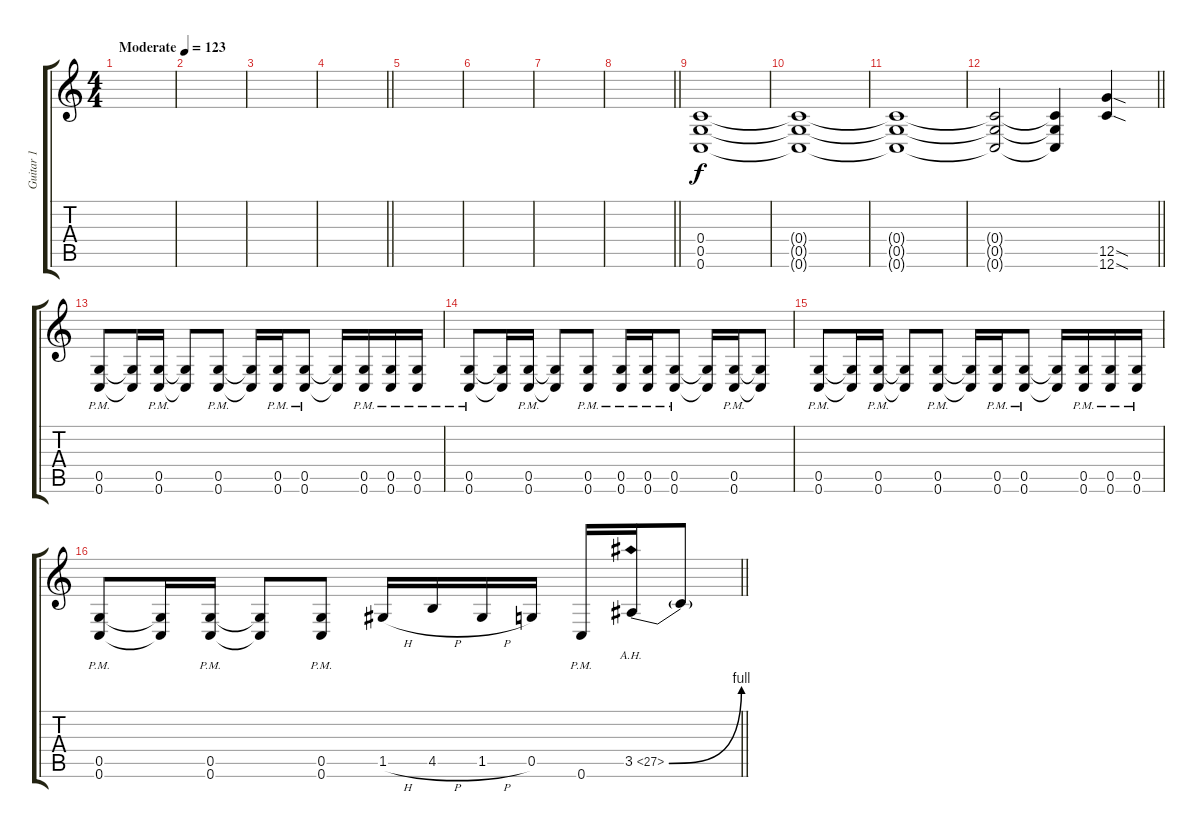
\track ("Guitar 1" "Guitar 1") {instrument distortionguitar}
\staff {score tabs}
\tuning (D4 A3 F3 C3 G2 C2) {hide}
\ts (4 4)
\tempo (123 "Moderate")
\clef g2
\ks c
|
|
|
\barLineRight lightlight
|
|
|
|
\barLineRight lightlight
|
(0.4 0.5 0.6).1 |
(0.4{t} 0.5{t} 0.6{t}).1 |
(0.4{t} 0.5{t} 0.6{t}).1 |
\barLineRight lightlight
(0.4{t} 0.5{t} 0.6{t}).2 (0.4{t} 0.5{t} 0.6{t}).4 (12.5{sod} 12.6{sod}).4 |
(0.5{pm} 0.6{pm}).8 (0.5{t} 0.6{t}).16 (0.5{pm} 0.6{pm}).16 (0.5{t} 0.6{t}).8 (0.5{pm} 0.6{pm}).8 (0.5{t} 0.6{t}).16 (0.5{pm} 0.6{pm}).16 (0.5{pm} 0.6{pm}).8 (0.5{t} 0.6{t}).16 (0.5{pm} 0.6{pm}).16 (0.5{pm} 0.6{pm}).16 (0.5{pm} 0.6{pm}).16 |
(0.5{pm} 0.6{pm}).8 (0.5{t} 0.6{t}).16 (0.5{pm} 0.6{pm}).16 (0.5{t} 0.6{t}).8 (0.5{pm} 0.6{pm}).8 (0.5{pm} 0.6{pm}).16 (0.5{pm} 0.6{pm}).16 (0.5{pm} 0.6{pm}).8 (0.5{t} 0.6{t}).16 (0.5{pm} 0.6{pm}).16 (0.5{t} 0.6{t}).8 |
(0.5{pm} 0.6{pm}).8 (0.5{t} 0.6{t}).16 (0.5{pm} 0.6{pm}).16 (0.5{t} 0.6{t}).8 (0.5{pm} 0.6{pm}).8 (0.5{t} 0.6{t}).16 (0.5{pm} 0.6{pm}).16 (0.5{pm} 0.6{pm}).8 (0.5{t} 0.6{t}).16 (0.5{pm} 0.6{pm}).16 (0.5{pm} 0.6{pm}).16 (0.5{pm} 0.6{pm}).16 |
\barLineRight lightlight
(0.5{pm} 0.6{pm}).8 (0.5{t} 0.6{t}).16 (0.5{pm} 0.6{pm}).16 (0.5{t} 0.6{t}).8 (0.5{pm} 0.6{pm}).8 1.5{h}.16 4.5{h}.16 1.5{h}.16 0.5.16 0.6{pm}.16 3.5{be (bend 0 0 60 4) ah 24}.16 3.5{t}.8
